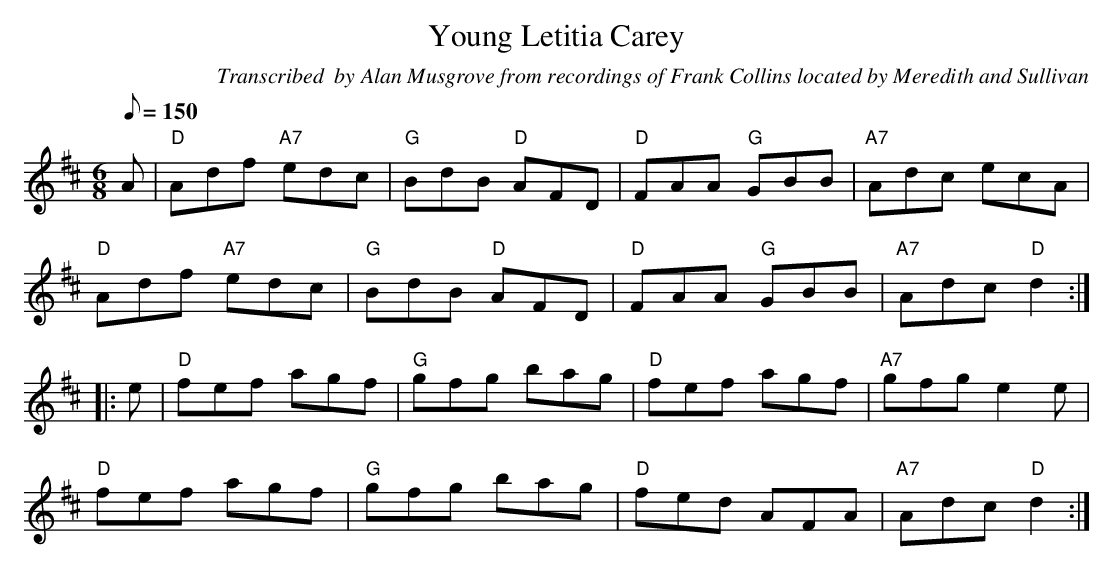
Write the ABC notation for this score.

X:1
T:Young Letitia Carey
C:Transcribed  by Alan Musgrove from recordings of Frank Collins located by Meredith and Sullivan
M:6/8
L:1/8
Q:150
K:D
A|"D"Adf "A7"edc|"G"BdB "D"AFD|"D"FAA "G"GBB|"A7"Adc ecA|
"D"Adf "A7"edc|"G"BdB "D"AFD|"D"FAA "G"GBB|"A7"Adc "D"d2:|
|:e|"D"fef agf|"G"gfg bag|"D"fef agf|"A7"gfg e2e|
"D"fef agf|"G"gfg bag|"D"fed AFA|"A7"Adc "D"d2:|
